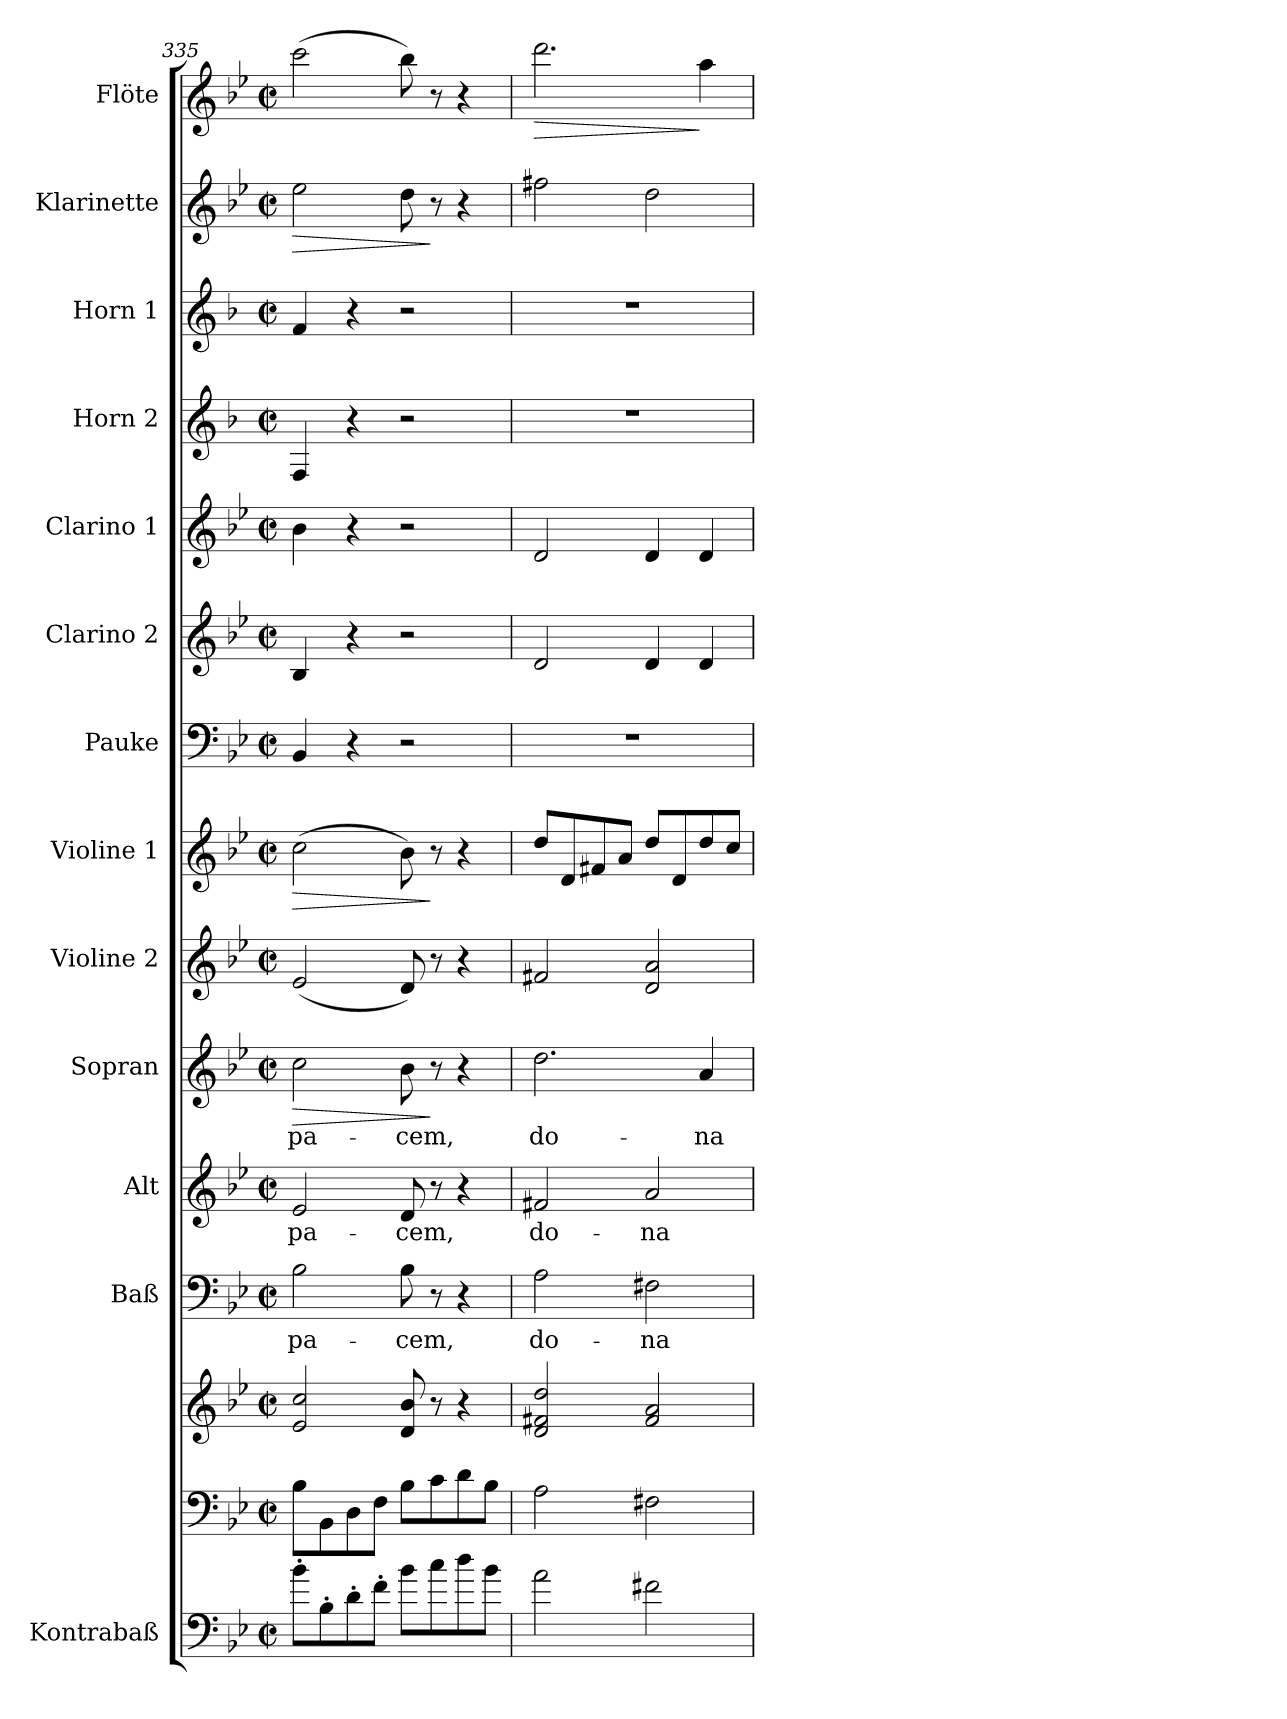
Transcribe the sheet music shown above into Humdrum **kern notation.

**kern	**kern	**kern	**kern	**text	**kern	**text	**kern	**text	**dynam	**kern	**kern	**dynam	**kern	**kern	**kern	**kern	**kern	**kern	**dynam	**kern	**dynam
*part14	*part13	*part13	*part12	*part12	*part11	*part11	*part10	*part10	*part10	*part9	*part8	*part8	*part7	*part6	*part5	*part4	*part3	*part2	*part2	*part1	*part1
*staff15	*staff14	*staff13	*staff12	*staff12	*staff11	*staff11	*staff10	*staff10	*staff10	*staff9	*staff8	*staff8	*staff7	*staff6	*staff5	*staff4	*staff3	*staff2	*staff2	*staff1	*staff1
*I"Kontrabaß	*	*	*I"Baß	*	*I"Alt	*	*I"Sopran	*	*	*I"Violine 2	*I"Violine 1	*	*I"Pauke	*I"Clarino 2	*I"Clarino 1	*I"Horn 2	*I"Horn 1	*I"Klarinette	*	*I"Flöte	*
*I'Kb	*	*	*I'Baß	*	*I'Alt	*	*I'Sop	*	*	*I'Vln. 2	*I'Vln. 1	*	*I'Pk.	*	*	*I'Hrn. 2	*I'Hrn. 1	*	*	*I'Fl.	*
*clefF4	*clefF4	*clefG2	*clefF4	*	*clefG2	*	*clefG2	*	*	*clefG2	*clefG2	*	*clefF4	*clefG2	*clefG2	*clefG2	*clefG2	*clefG2	*	*clefG2	*
*ITrd7c12	*	*	*	*	*	*	*	*	*	*	*	*	*	*ITrd7c12	*ITrd7c12	*ITrd4c7	*ITrd4c7	*	*	*	*
*k[b-e-]	*k[b-e-]	*k[b-e-]	*k[b-e-]	*	*k[b-e-]	*	*k[b-e-]	*	*	*k[b-e-]	*k[b-e-]	*	*k[b-e-]	*k[b-e-]	*k[b-e-]	*k[b-e-]	*k[b-e-]	*k[b-e-]	*	*k[b-e-]	*
*B-:	*B-:	*B-:	*B-:	*	*B-:	*	*B-:	*	*	*B-:	*B-:	*	*B-:	*B-:	*B-:	*B-:	*B-:	*B-:	*	*B-:	*
*M2/2	*M2/2	*M2/2	*M2/2	*	*M2/2	*	*M2/2	*	*	*M2/2	*M2/2	*	*M2/2	*M2/2	*M2/2	*M2/2	*M2/2	*M2/2	*	*M2/2	*
*met(c|)	*met(c|)	*met(c|)	*met(c|)	*	*met(c|)	*	*met(c|)	*	*	*met(c|)	*met(c|)	*	*met(c|)	*met(c|)	*met(c|)	*met(c|)	*met(c|)	*met(c|)	*	*met(c|)	*
=335	=335	=335	=335	=335	=335	=335	=335	=335	=335	=335	=335	=335	=335	=335	=335	=335	=335	=335	=335	=335	=335
!	!	!	!	!LO:LY:b	!	!LO:LY:b	!	!LO:LY:b	!LO:HP:b	!	!	!LO:HP:b	!	!	!	!	!	!	!LO:HP:b	!	!
8B-'>\L	8B-\L	2e-/ 2cc/	2B-\	pa-	2e-/	pa-	2cc\	pa-	>	(<2e-/	(>2cc\	>	4BB-/	4BB-/	4B-\	4BB-/	4B-/	2ee-\	>	(>2ccc\	.
8BB-'>\	8BB-\	.	.	.	.	.	.	.	.	.	.	.	.	.	.	.	.	.	.	.	.
8D'>\	8D\	.	.	.	.	.	.	.	.	.	.	.	4r	4r	4r	4r	4r	.	.	.	.
8F'>\J	8F\J	.	.	.	.	.	.	.	.	.	.	.	.	.	.	.	.	.	.	.	.
!	!	!	!	!LO:LY:b	!	!LO:LY:b	!	!LO:LY:b	!	!	!	!	!	!	!	!	!	!	!	!	!
8B-\L	8B-\L	8d/ 8b-/	8B-\	-cem,	8d/	-cem,	8b-\	-cem,	.	8d/)	8b-\)	.	2r	2r	2r	2r	2r	8dd\	.	8bb-\)	.
8c\	8c\	8r	8r	.	8r	.	8r	.	]	8r	8r	]	.	.	.	.	.	8r	]	8r	.
8d\	8d\	4r	4r	.	4r	.	4r	.	.	4r	4r	.	.	.	.	.	.	4r	.	4r	.
8B-\J	8B-\J	.	.	.	.	.	.	.	.	.	.	.	.	.	.	.	.	.	.	.	.
=336	=336	=336	=336	=336	=336	=336	=336	=336	=336	=336	=336	=336	=336	=336	=336	=336	=336	=336	=336	=336	=336
!	!	!	!	!LO:LY:b	!	!LO:LY:b	!	!LO:LY:b	!	!	!	!	!	!	!	!	!	!	!	!	!LO:HP:b
2A\	2A\	2d/ 2f#X/ 2dd/	2A\	do-	2f#X/	do-	2.dd\	do-	.	2f#X/	8dd/L	.	1r	2D/	2D/	1r	1r	2ff#X\	.	2.ddd\	>
.	.	.	.	.	.	.	.	.	.	.	8d/	.	.	.	.	.	.	.	.	.	.
.	.	.	.	.	.	.	.	.	.	.	8f#X/	.	.	.	.	.	.	.	.	.	.
.	.	.	.	.	.	.	.	.	.	.	8a/J	.	.	.	.	.	.	.	.	.	.
!	!	!	!	!LO:LY:b	!	!LO:LY:b	!	!	!	!	!	!	!	!	!	!	!	!	!	!	!
2F#X\	2F#X\	2f#/ 2a/	2F#X\	-na	2a/	-na	.	.	.	2d/ 2a/	8dd/L	.	.	4D/	4D/	.	.	2dd\	.	.	.
.	.	.	.	.	.	.	.	.	.	.	8d/	.	.	.	.	.	.	.	.	.	.
!	!	!	!	!	!	!	!	!LO:LY:b	!	!	!	!	!	!	!	!	!	!	!	!	!
.	.	.	.	.	.	.	4a/	-na	.	.	8dd/	.	.	4D/	4D/	.	.	.	.	4aa\	]
.	.	.	.	.	.	.	.	.	.	.	8cc/J	.	.	.	.	.	.	.	.	.	.
=	=	=	=	=	=	=	=	=	=	=	=	=	=	=	=	=	=	=	=	=	=
*-	*-	*-	*-	*-	*-	*-	*-	*-	*-	*-	*-	*-	*-	*-	*-	*-	*-	*-	*-	*-	*-
